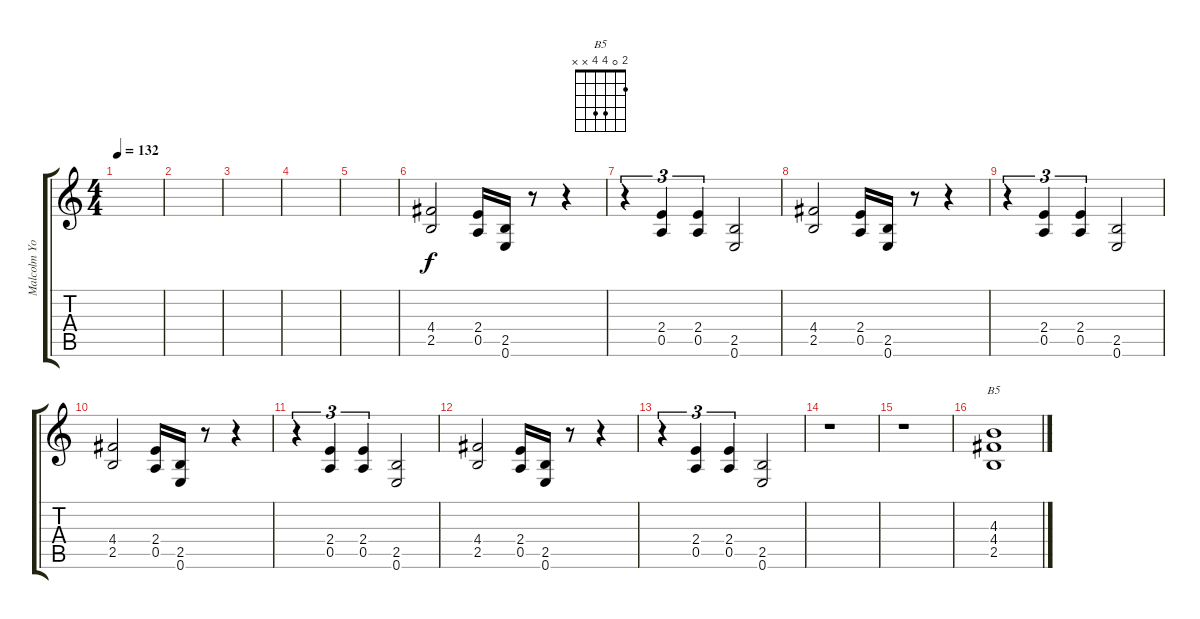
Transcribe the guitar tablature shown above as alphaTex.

\track ("Malcolm Young" "Malcolm Yo") {instrument overdrivenguitar}
\staff {score tabs}
\tuning (E4 B3 G3 D3 A2 E2) {hide}
\chord ("B5" 2 0 4 4 x x)
\ts (4 4)
\tempo 132
\clef g2
\ks c
|
|
|
|
|
(4.4 2.5).2{volume 14} (2.4 0.5).16 (2.5 0.6).16 r.8 r.4 |
r.4{tu (3 2)} (2.4 0.5).4{tu (3 2)} (2.4 0.5).4{tu (3 2)} (2.5 0.6).2 |
(4.4 2.5).2 (2.4 0.5).16 (2.5 0.6).16 r.8 r.4 |
r.4{tu (3 2)} (2.4 0.5).4{tu (3 2)} (2.4 0.5).4{tu (3 2)} (2.5 0.6).2 |
(4.4 2.5).2 (2.4 0.5).16 (2.5 0.6).16 r.8 r.4 |
r.4{tu (3 2)} (2.4 0.5).4{tu (3 2)} (2.4 0.5).4{tu (3 2)} (2.5 0.6).2 |
(4.4 2.5).2 (2.4 0.5).16 (2.5 0.6).16 r.8 r.4 |
r.4{tu (3 2)} (2.4 0.5).4{tu (3 2)} (2.4 0.5).4{tu (3 2)} (2.5 0.6).2 |
r.1 |
r.1 |
(4.3 4.4 2.5).1{ch "B5"}
